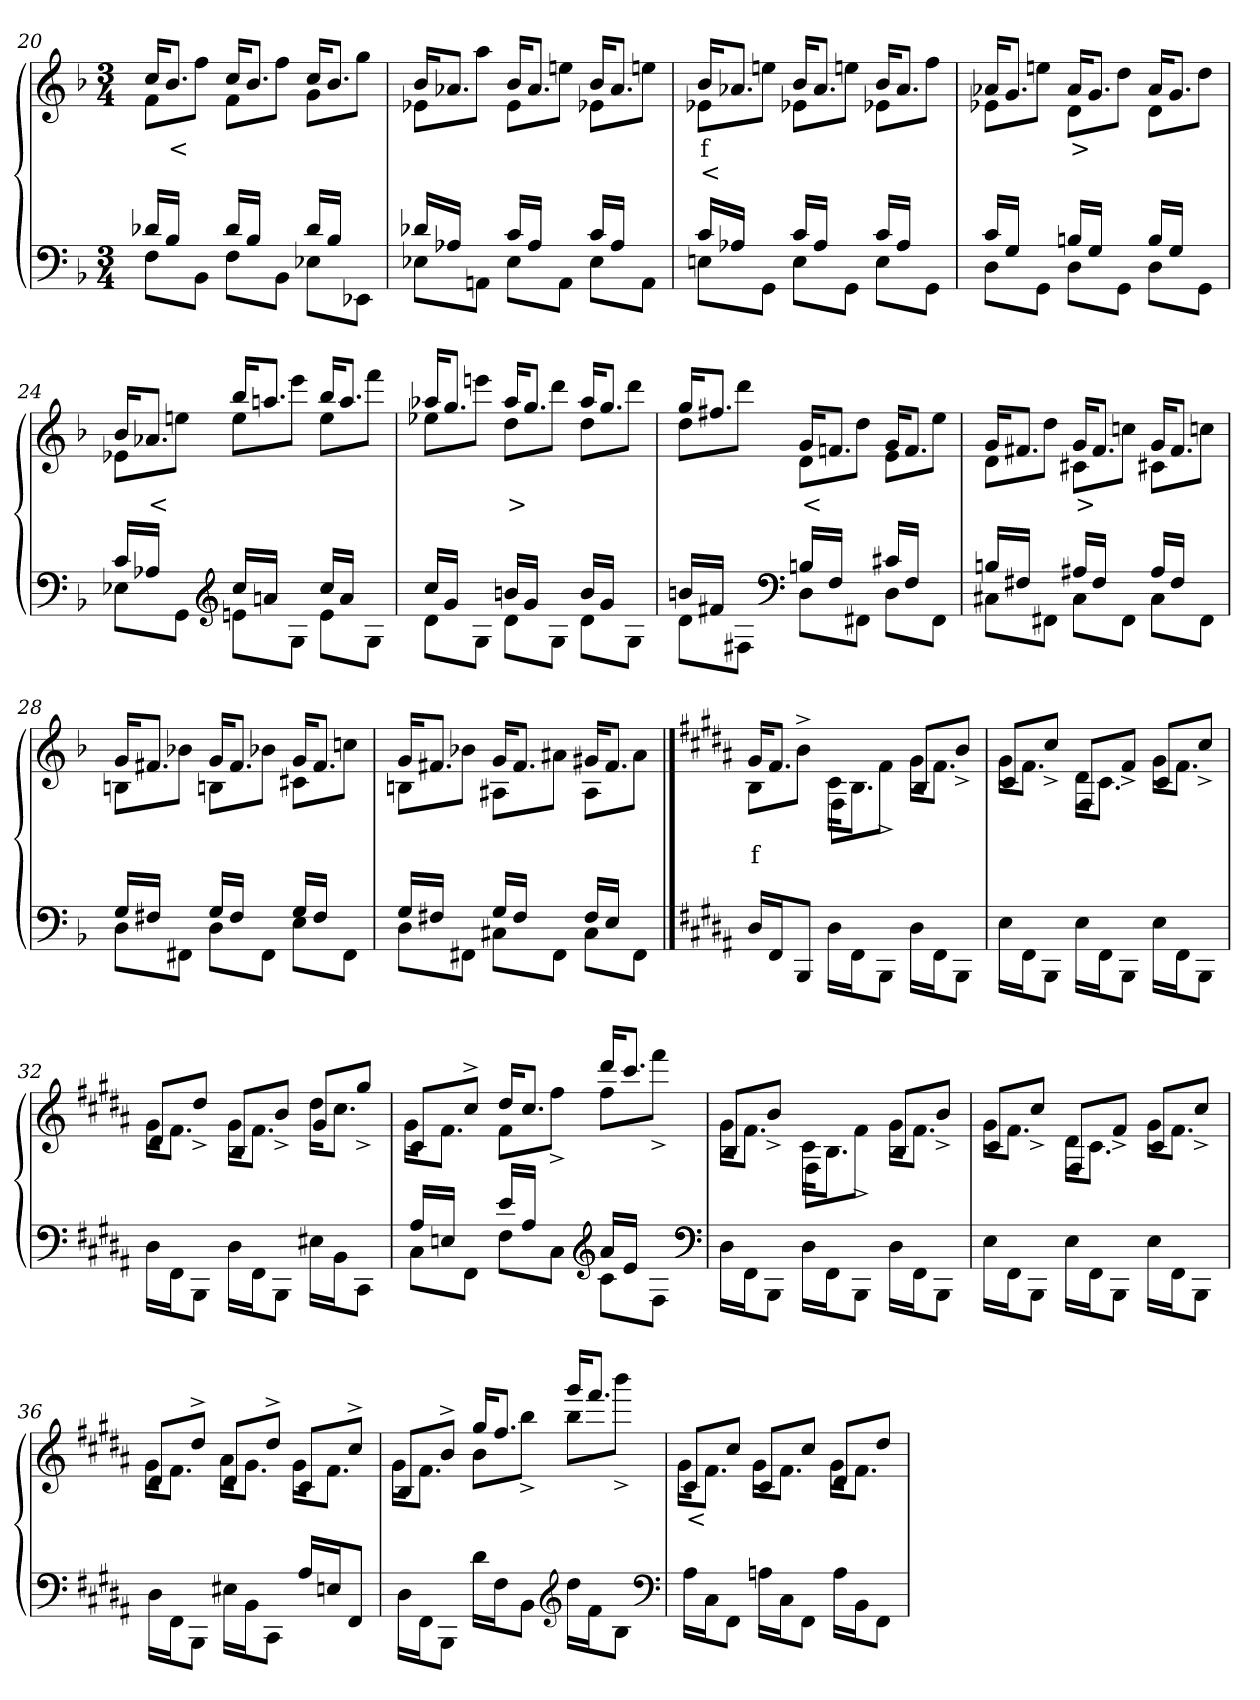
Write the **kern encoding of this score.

**kern	**kern	**text	**text
*part2	*part1	*part1	*part1
*staff2	*staff1	*staff1	*staff1
*clefF4	*clefG2	*	*
*k[b-]	*k[b-]	*	*
*M3/4	*M3/4	*	*
=20	=20	=20	=20
*^	*^	*	*
16d-XLL	8FL	8f\L	16cc/KL	.	.
16B-JJ	.	.	8.b-J	<	.
8ryy	8BB-J	8ffJ	.	.	.
16d-LL	8FL	8f\L	16cc/KL	.	.
16B-JJ	.	.	8.b-J	.	.
8ryy	8BB-J	8ffJ	.	.	.
16d-LL	8E-XL	8g\L	16cc/KL	.	.
16B-JJ	.	.	8.b-J	.	.
8ryy	8EE-J	8ggJ	.	.	.
=21	=21	=21	=21	=21	=21
16d-XLL	8E-XL	8e-X\L	16b-/KL	.	.
16A-XJJ	.	.	8.a-XJ	.	.
8ryy	8AAnJ	8aaJ	.	.	.
16cLL	8E-L	8e-\L	16b-/KL	.	.
16A-JJ	.	.	8.a-J	.	.
8ryy	8AAJ	8eenJ	.	.	.
16cLL	8E-L	8e-X\L	16b-/KL	.	.
16A-JJ	.	.	8.a-J	.	.
8ryy	8AAJ	8eenJ	.	.	.
=22	=22	=22	=22	=22	=22
16cLL	8EnL	8e-X\L	16b-/KL	f	<
16A-XJJ	.	.	8.a-XJ	.	.
8ryy	8GGJ	8eenJ	.	.	.
16cLL	8EL	8e-X\L	16b-/KL	.	.
16A-JJ	.	.	8.a-J	.	.
8ryy	8GGJ	8eenJ	.	.	.
16cLL	8EL	8e-X\L	16b-/KL	.	.
16A-JJ	.	.	8.a-J	.	.
8ryy	8GGJ	8ffJ	.	.	.
=23	=23	=23	=23	=23	=23
16cLL	8DL	8e-X\L	16a-X/KL	.	.
16GJJ	.	.	8.gJ	.	.
8ryy	8GGJ	8eenJ	.	.	.
16BnLL	8DL	8d\L	16a-/KL	>	.
16GJJ	.	.	8.gJ	.	.
8ryy	8GGJ	8ddJ	.	.	.
16BLL	8DL	8d\L	16a-/KL	.	.
16GJJ	.	.	8.gJ	.	.
8ryy	8GGJ	8ddJ	.	.	.
=24	=24	=24	=24	=24	=24
16cLL	8E-XL	8e-X\L	16b-/KL	.	.
16A-XJJ	.	.	8.a-XJ	<	.
8ryy	8GGJ	8eenJ	.	.	.
*clefG2	*	*	*	*	*
16ccLL	8enL	8ee\L	16bb-/KL	.	.
16anJJ	.	.	8.aanJ	.	.
8ryy	8GJ	8eeeJ	.	.	.
16ccLL	8eL	8ee\L	16bb-/KL	.	.
16aJJ	.	.	8.aaJ	.	.
8ryy	8GJ	8fffJ	.	.	.
=25	=25	=25	=25	=25	=25
16ccLL	8dL	8ee-X\L	16aa-X/KL	.	.
16gJJ	.	.	8.ggJ	.	.
8ryy	8GJ	8eeenJ	.	.	.
16bnLL	8dL	8dd\L	16aa-/KL	>	.
16gJJ	.	.	8.ggJ	.	.
8ryy	8GJ	8dddJ	.	.	.
16bLL	8dL	8dd\L	16aa-/KL	.	.
16gJJ	.	.	8.ggJ	.	.
8ryy	8GJ	8dddJ	.	.	.
=26	=26	=26	=26	=26	=26
16bnLL	8dL	8dd\L	16gg/KL	.	.
16f#XJJ	.	.	8.ff#XJ	.	.
8ryy	8F#J	8dddJ	.	.	.
*clefF4	*	*	*	*	*
16BnLL	8DL	8d\L	16g/KL	<	.
16F#JJ	.	.	8.fnJ	.	.
8ryy	8FF#J	8ddJ	.	.	.
16c#XLL	8DL	8e\L	16g/KL	.	.
16F#JJ	.	.	8.fJ	.	.
8ryy	8FF#J	8eeJ	.	.	.
=27	=27	=27	=27	=27	=27
16BnLL	8C#XL	8d\L	16g/KL	.	.
16F#XJJ	.	.	8.f#XJ	.	.
8ryy	8FF#J	8ddJ	.	.	.
16A#XLL	8C#L	8c#X\L	16g/KL	>	.
16F#JJ	.	.	8.f#J	.	.
8ryy	8FF#J	8ccnJ	.	.	.
16A#LL	8C#L	8c#X\L	16g/KL	.	.
16F#JJ	.	.	8.f#J	.	.
8ryy	8FF#J	8ccnJ	.	.	.
=28	=28	=28	=28	=28	=28
16GLL	8DL	16gKL	8BnL	.	.
16F#XJJ	.	8.f#XJ	.	.	.
8ryy	8FF#J	.	8b-XJ	.	.
16GLL	8DL	16gKL	8BnL	.	.
16F#JJ	.	8.f#J	.	.	.
8ryy	8FF#J	.	8b-XJ	.	.
16GLL	8EL	16gKL	8c#XL	.	.
16F#JJ	.	8.f#J	.	.	.
8ryy	8FF#J	.	8ccnJ	.	.
=29	=29	=29	=29	=29	=29
16GLL	8DL	16gKL	8BnL	.	.
16F#XJJ	.	8.f#XJ	.	.	.
8ryy	8FF#J	.	8b-XJ	.	.
16GLL	8C#XL	16gKL	8A#XL	.	.
16F#JJ	.	8.f#J	.	.	.
8ryy	8FF#J	.	8a#J	.	.
16F#LL	8C#L	16g#XKL	8A#L	.	.
16EJJ	.	8.f#J	.	.	.
8ryy	8FF#J	.	8a#J	.	.
*v	*v	*	*	*	*
==30	==30	==30	==30	==30
*k[f#c#g#d#a#]	*k[f#c#g#d#a#]	*	*	*
16D#/LL	8B\L	16g#/KL	f	.
16FF#\J	.	8.f#J	.	.
8BBBJ	8b^>J	.	.	.
16D#\LL	16c#\KL	8F#L	.	.
16FF#J	8.BJ	.	.	.
8BBBJ	.	8f#^>J	.	.
16D#\LL	16g#\KL	8B/L	.	.
16FF#J	8.f#J	.	.	.
8BBBJ	.	8b^>J	.	.
=31	=31	=31	=31	=31
16E\LL	16g#\KL	8c#/L	.	.
16FF#J	8.f#J	.	.	.
8BBBJ	.	8cc#^>J	.	.
16E\LL	16d#\KL	8F#/L	.	.
16FF#J	8.c#J	.	.	.
8BBBJ	.	8f#^>J	.	.
16E\LL	16g#\KL	8c#/L	.	.
16FF#J	8.f#J	.	.	.
8BBBJ	.	8cc#^>J	.	.
=32	=32	=32	=32	=32
16D#LL	16g#\KL	8d#/L	.	.
16FF#\J	8.f#J	.	.	.
8BBBJ	.	8dd#^>J	.	.
16D#LL	16g#\KL	8B/L	.	.
16FF#\J	8.f#J	.	.	.
8BBBJ	.	8b^>J	.	.
16E#XLL	16dd#\KL	8g#/L	.	.
16BB\J	8.cc#J	.	.	.
8CC#J	.	8gg#^>J	.	.
=33	=33	=33	=33	=33
*^	*	*	*	*
16A#LL	8C#L	8c#L	16g#KL	.	.
16EnJJ	.	.	8.f#J	.	.
8ryy	8FF#J	8cc#^>J	.	.	.
16eLL	8F#L	16dd#KL	8f#L	.	.
16A#JJ	.	8.cc#J	.	.	.
8ryy	8C#J	.	8ff#^>J	.	.
*clefG2	*	*	*	*	*
16a#LL	8c#L	16ddd#KL	8ff#L	.	.
16eJJ	.	8.ccc#J	.	.	.
8ryy	8F#J	.	8fff#^>J	.	.
*v	*v	*	*	*	*
*clefF4	*	*	*	*
=34	=34	=34	=34	=34
16D#\LL	16g#\KL	8B/L	.	.
16FF#J	8.f#J	.	.	.
8BBBJ	.	8b^>J	.	.
16D#\LL	16c#\KL	8F#L	.	.
16FF#J	8.BJ	.	.	.
8BBBJ	.	8f#^>J	.	.
16D#\LL	16g#\KL	8B/L	.	.
16FF#J	8.f#J	.	.	.
8BBBJ	.	8b^>J	.	.
=35	=35	=35	=35	=35
16E\LL	16g#\KL	8c#/L	.	.
16FF#J	8.f#J	.	.	.
8BBBJ	.	8cc#^>J	.	.
16E\LL	16d#\KL	8F#/L	.	.
16FF#J	8.c#J	.	.	.
8BBBJ	.	8f#^>J	.	.
16E\LL	16g#\KL	8c#/L	.	.
16FF#J	8.f#J	.	.	.
8BBBJ	.	8cc#^>J	.	.
=36	=36	=36	=36	=36
16D#\LL	8d#L	16g#KL	.	.
16FF#J	.	8.f#J	.	.
8BBBJ	8dd#^>J	.	.	.
16E#X\LL	8d#L	16a#KL	.	.
16BBJ	.	8.g#J	.	.
8CC#J	8dd#^>J	.	.	.
16A#LL	8c#L	16g#KL	.	.
16EnJ	.	8.f#J	.	.
8FF#J	8cc#^>J	.	.	.
=37	=37	=37	=37	=37
16D#\LL	8BL	16g#KL	.	.
16FF#J	.	8.f#J	.	.
8BBBJ	8b^>J	.	.	.
16d#LL	16gg#KL	8bL	.	.
16F#J	8.ff#J	.	.	.
8BBJ	.	8bb^>J	.	.
*clefG2	*	*	*	*
16dd#\LL	16ggg#KL	8bbL	.	.
16f#J	8.fff#J	.	.	.
8BJ	.	8bbb^>J	.	.
*clefF4	*	*	*	*
=38	=38	=38	=38	=38
16A#\LL	8c#L	16g#KL	<	.
16C#J	.	8.f#J	.	.
8FF#J	8cc#J	.	.	.
16An\LL	8c#L	16g#KL	.	.
16C#J	.	8.f#J	.	.
8FF#J	8cc#J	.	.	.
16A\LL	8d#L	16g#KL	.	.
16BBJ	.	8.f#J	.	.
8FF#J	8dd#J	.	.	.
*	*v	*v	*	*
=	=	=	=
*-	*-	*-	*-
